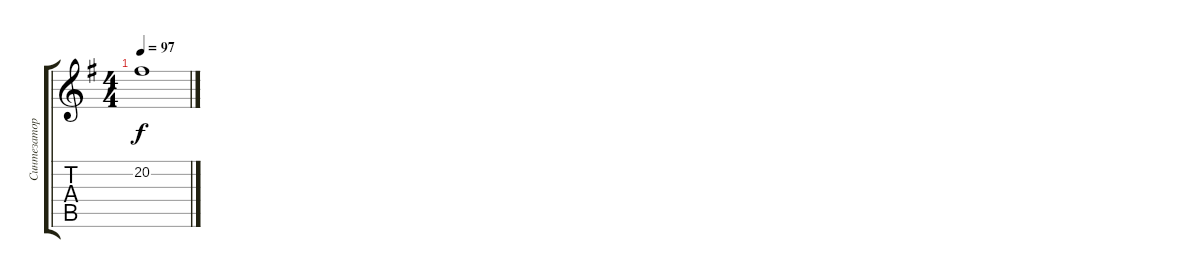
\track ("Синтезатор" "Синтезатор") {instrument rockorgan}
\staff {score tabs}
\tuning (Eb4 Bb3 Gb3 Db3 Ab2 Eb2) {hide}
\ts (4 4)
\tempo 97
\clef g2
\ks eminor
20.2{t}.1{dy f volume 0}
